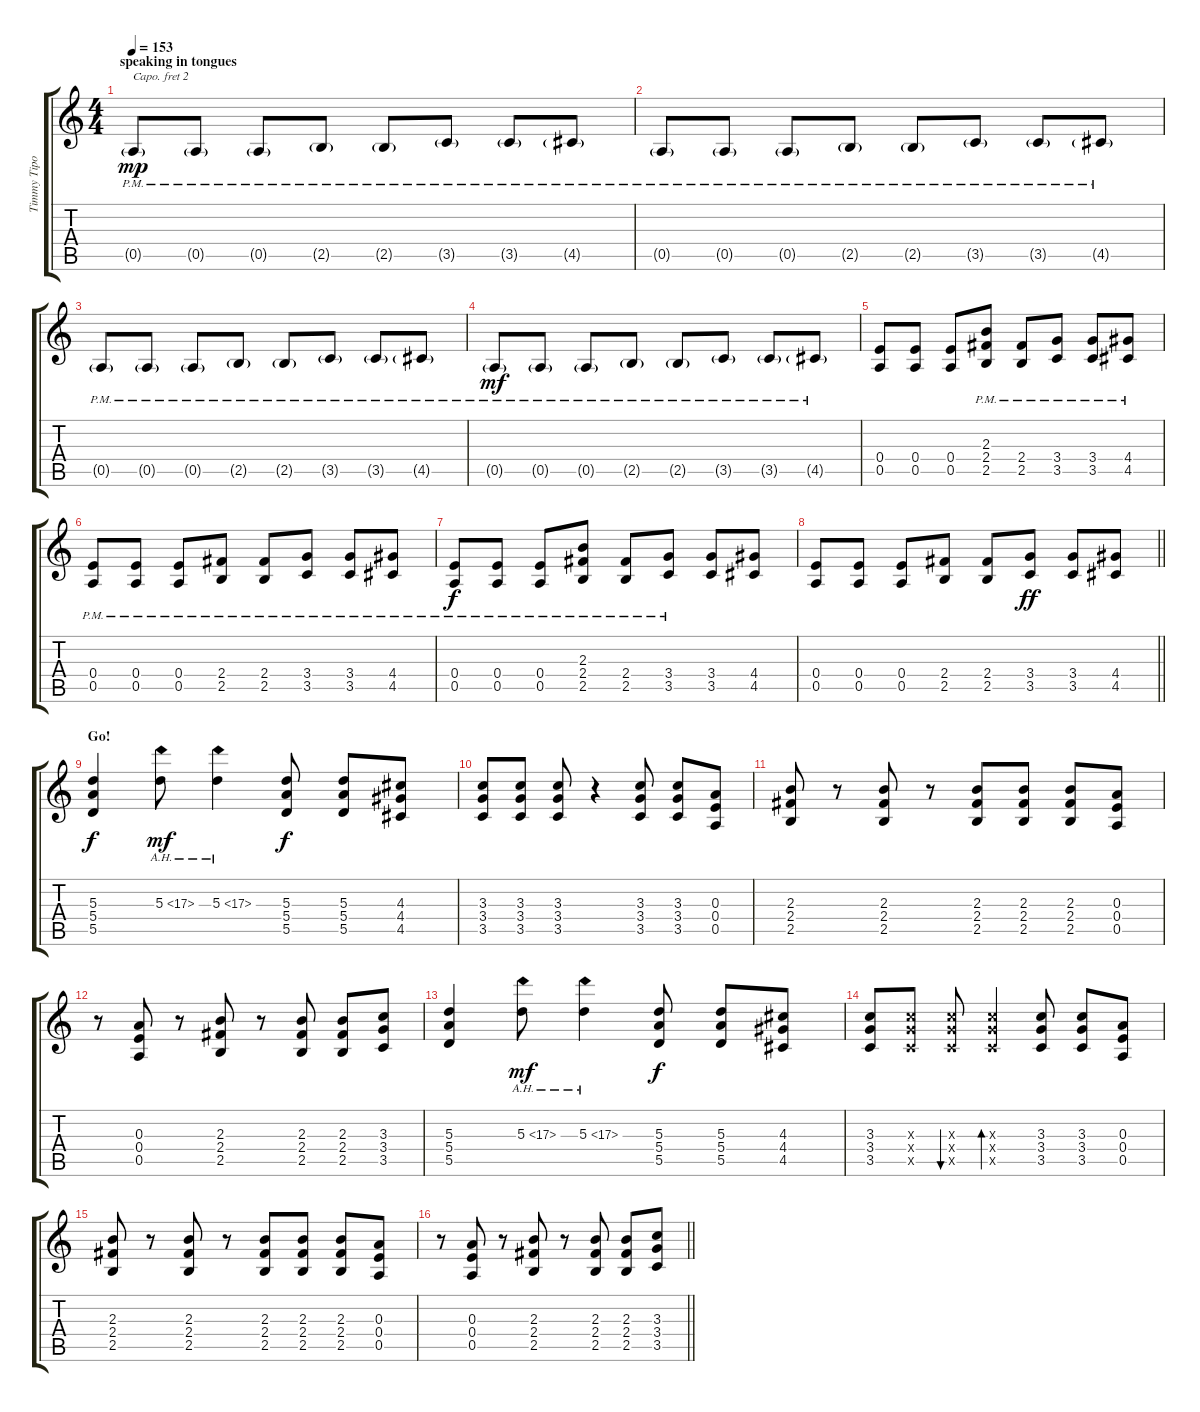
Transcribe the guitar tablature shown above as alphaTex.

\track ("Timmy Tipover VanHamel" "Timmy Tipo") {instrument overdrivenguitar}
\staff {score tabs}
\capo 2
\tuning (D4 B3 G3 D3 G2 G2) {hide}
\ts (4 4)
\section ("" "speaking in tongues")
\tempo 153
\clef g2
\ks c
0.5{g pm}.8{dy mp} 0.5{g pm}.8 0.5{g pm}.8 2.5{g pm}.8 2.5{g pm}.8 3.5{g pm}.8 3.5{g pm}.8 4.5{g pm}.8 |
0.5{g pm}.8 0.5{g pm}.8 0.5{g pm}.8 2.5{g pm}.8 2.5{g pm}.8 3.5{g pm}.8 3.5{g pm}.8 4.5{g pm}.8 |
0.5{g pm}.8 0.5{g pm}.8 0.5{g pm}.8 2.5{g pm}.8 2.5{g pm}.8 3.5{g pm}.8 3.5{g pm}.8 4.5{g pm}.8 |
0.5{g pm}.8{dy mf} 0.5{g pm}.8 0.5{g pm}.8 2.5{g pm}.8 2.5{g pm}.8 3.5{g pm}.8 3.5{g pm}.8 4.5{g pm}.8 |
(0.4 0.5).8 (0.4 0.5).8 (0.4 0.5).8 (2.3 2.4 2.5{pm}).8 (2.4 2.5{pm}).8 (3.4 3.5{pm}).8 (3.4 3.5{pm}).8 (4.4 4.5{pm}).8 |
(0.4 0.5{pm}).8 (0.4 0.5{pm}).8 (0.4 0.5{pm}).8 (2.4 2.5{pm}).8 (2.4 2.5{pm}).8 (3.4 3.5{pm}).8 (3.4 3.5{pm}).8 (4.4 4.5{pm}).8 |
(0.4 0.5{pm}).8{dy f} (0.4 0.5{pm}).8 (0.4 0.5{pm}).8 (2.3 2.4{pm} 2.5{pm}).8 (2.4 2.5{pm}).8 (3.4 3.5{pm}).8 (3.4 3.5).8 (4.4 4.5).8 |
\barLineRight lightlight
(0.4 0.5).8 (0.4 0.5).8 (0.4 0.5).8 (2.4 2.5).8 (2.4 2.5).8 (3.4 3.5).8{dy ff} (3.4 3.5).8 (4.4 4.5).8 |
\section ("" "Go!")
(5.3 5.4 5.5).4{dy f} 5.3{ah 12}.8{dy mf} 5.3{ah 12}.4 (5.3 5.4 5.5).8{dy f} (5.3 5.4 5.5).8 (4.3 4.4 4.5).8 |
(3.3 3.4 3.5).8 (3.3 3.4 3.5).8 (3.3 3.4 3.5).8 r.4 (3.3 3.4 3.5).8 (3.3 3.4 3.5).8 (0.3 0.4 0.5).8 |
(2.3 2.4 2.5).8 r.8 (2.3 2.4 2.5).8 r.8 (2.3 2.4 2.5).8 (2.3 2.4 2.5).8 (2.3 2.4 2.5).8 (0.3 0.4 0.5).8 |
r.8 (0.3 0.4 0.5).8 r.8 (2.3 2.4 2.5).8 r.8 (2.3 2.4 2.5).8 (2.3 2.4 2.5).8 (3.3 3.4 3.5).8 |
(5.3 5.4 5.5).4 5.3{ah 12}.8{dy mf} 5.3{ah 12}.4 (5.3 5.4 5.5).8{dy f} (5.3 5.4 5.5).8 (4.3 4.4 4.5).8 |
(3.3 3.4 3.5).8 (3.3{x} 3.4{x} 3.5{x}).8 (3.3{x} 3.4{x} 3.5{x}).8{bu 120} (3.3{x} 3.4{x} 3.5{x}).4{bd 120} (3.3 3.4 3.5).8 (3.3 3.4 3.5).8 (0.3 0.4 0.5).8 |
(2.3 2.4 2.5).8 r.8 (2.3 2.4 2.5).8 r.8 (2.3 2.4 2.5).8 (2.3 2.4 2.5).8 (2.3 2.4 2.5).8 (0.3 0.4 0.5).8 |
\barLineRight lightlight
r.8 (0.3 0.4 0.5).8 r.8 (2.3 2.4 2.5).8 r.8 (2.3 2.4 2.5).8 (2.3 2.4 2.5).8 (3.3 3.4 3.5).8
